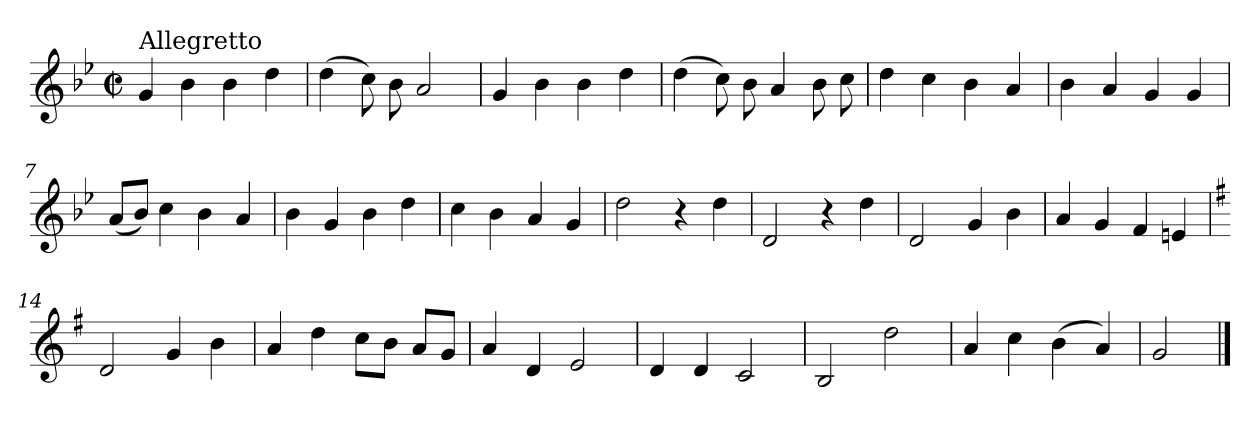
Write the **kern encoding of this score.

**kern
*part1
*staff1
*clefG2
*k[b-e-]
*B-:
*M2/2
*met(c|)
=1
!LO:TX:a:t=Allegretto
4g/
4b-\
4b-\
4dd\
=2
(>4dd\
8cc\)
8b-\
2a/
=3
4g/
4b-\
4b-\
4dd\
=4
(>4dd\
8cc\)
8b-\
4a/
8b-\
8cc\
=5
4dd\
4cc\
4b-\
4a/
!!LO:LB:g=z
=6
4b-\
4a/
4g/
4g/
=7
(<8a/L
8b-/J)
4cc\
4b-\
4a/
=8
4b-\
4g/
4b-\
4dd\
=9
4cc\
4b-\
4a/
4g/
=10
2dd\
4r
4dd\
=11
2d/
4r
4dd\
!!LO:LB:g=z
=12
2d/
4g/
4b-\
=13
4a/
4g/
4f/
4en/
=14
*k[f#]
2d/
4g/
4b\
=15
4a/
4dd\
8cc\L
8b\J
8a/L
8g/J
=16
4a/
4d/
2e/
=17
4d/
4d/
2c/
!!LO:LB:g=z
=18
2B/
2dd\
=19
4a/
4cc\
(>4b\
4a/)
=20
2g/
==
*-
